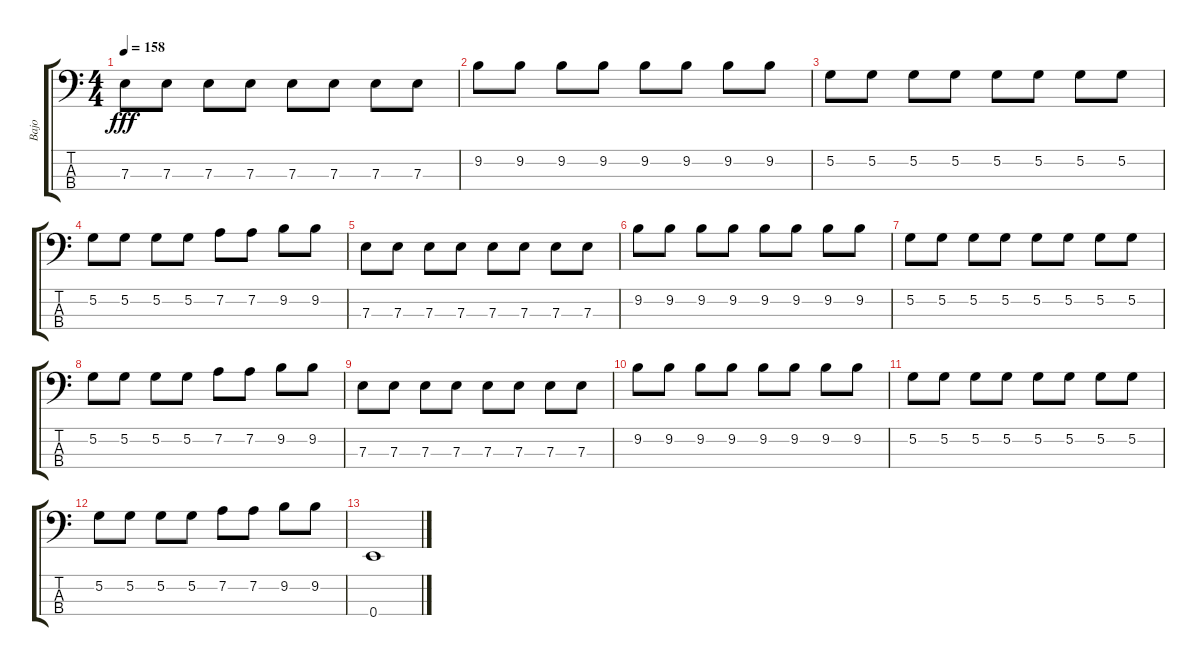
\track ("Bajo" "Bajo") {instrument electricbasspick}
\staff {score tabs}
\tuning (G2 D2 A1 E1) {hide}
\ts (4 4)
\tempo 158
\clef f4
\ks c
7.3.8{dy fff} 7.3.8 7.3.8 7.3.8 7.3.8 7.3.8 7.3.8 7.3.8 |
9.2.8 9.2.8 9.2.8 9.2.8 9.2.8 9.2.8 9.2.8 9.2.8 |
5.2.8 5.2.8 5.2.8 5.2.8 5.2.8 5.2.8 5.2.8 5.2.8 |
5.2.8 5.2.8 5.2.8 5.2.8 7.2.8 7.2.8 9.2.8 9.2.8 |
7.3.8 7.3.8 7.3.8 7.3.8 7.3.8 7.3.8 7.3.8 7.3.8 |
9.2.8 9.2.8 9.2.8 9.2.8 9.2.8 9.2.8 9.2.8 9.2.8 |
5.2.8 5.2.8 5.2.8 5.2.8 5.2.8 5.2.8 5.2.8 5.2.8 |
5.2.8 5.2.8 5.2.8 5.2.8 7.2.8 7.2.8 9.2.8 9.2.8 |
7.3.8 7.3.8 7.3.8 7.3.8 7.3.8 7.3.8 7.3.8 7.3.8 |
9.2.8 9.2.8 9.2.8 9.2.8 9.2.8 9.2.8 9.2.8 9.2.8 |
5.2.8 5.2.8 5.2.8 5.2.8 5.2.8 5.2.8 5.2.8 5.2.8 |
5.2.8 5.2.8 5.2.8 5.2.8 7.2.8 7.2.8 9.2.8 9.2.8 |
0.4.1
